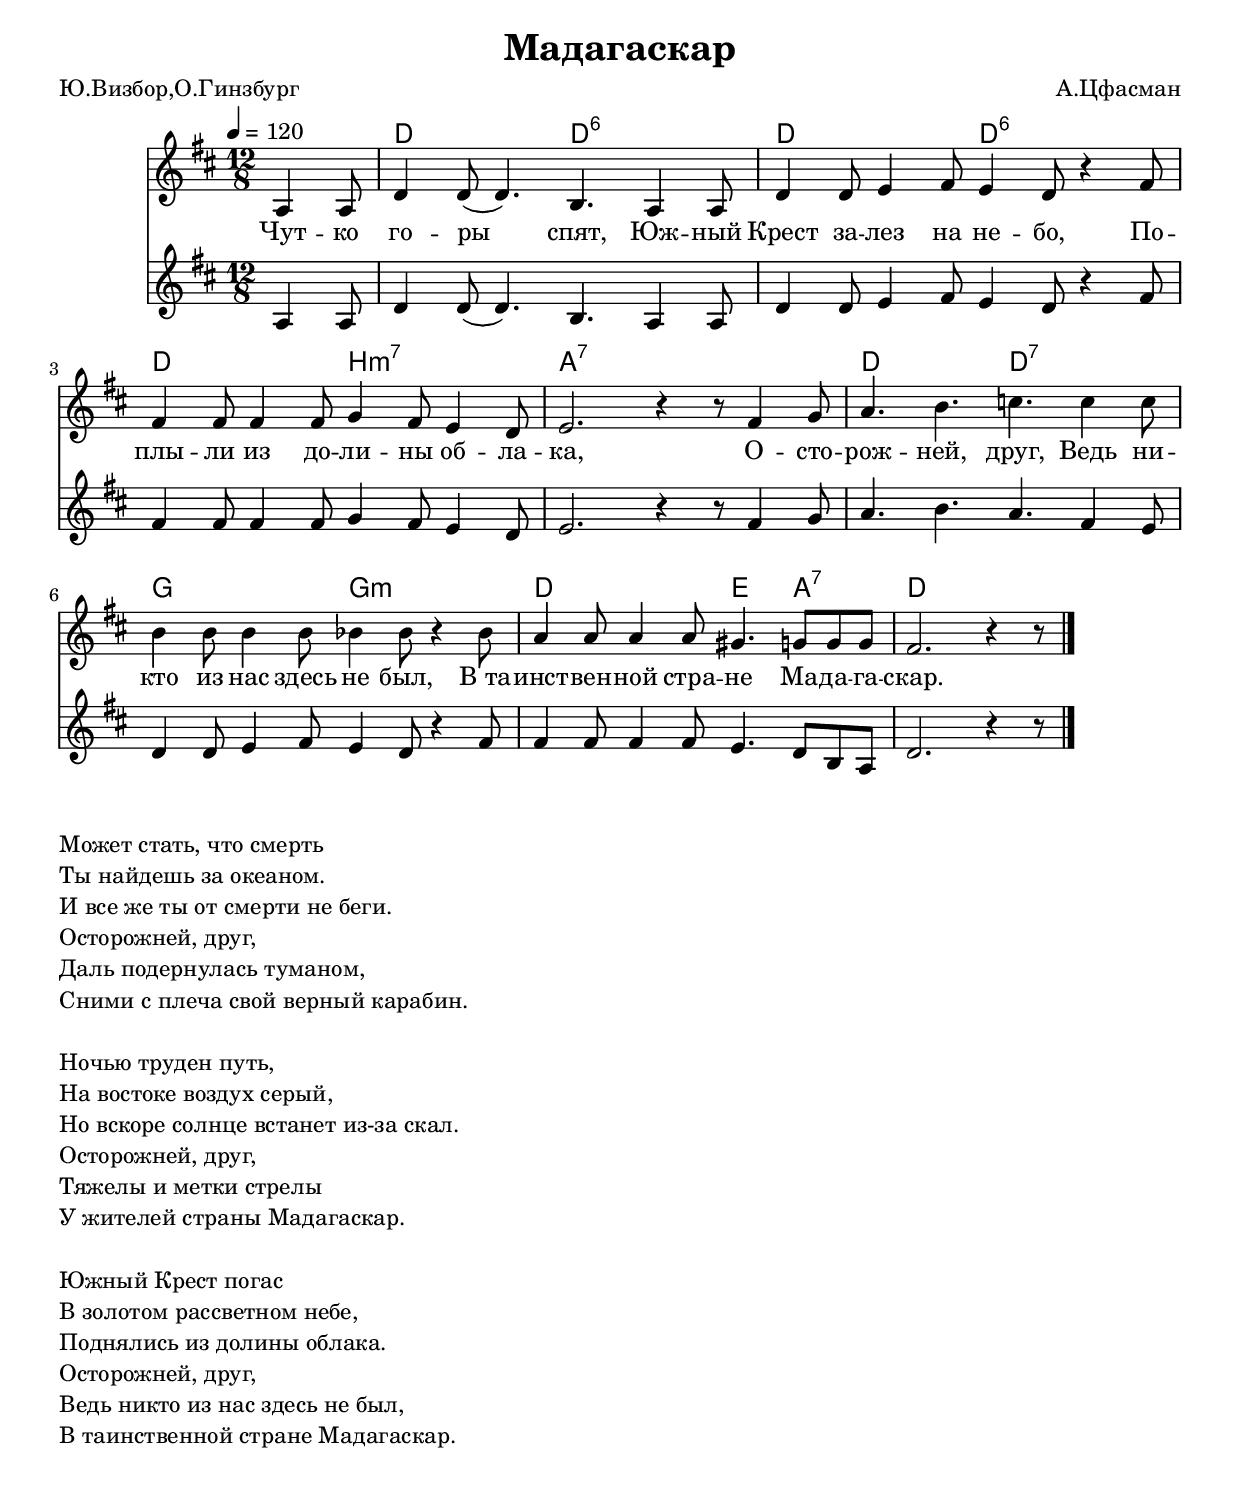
\header {
  title = "Мадагаскар"
  composer = "А.Цфасман"
  poet = "Ю.Визбор,О.Гинзбург"
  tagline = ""
}

%\version "2.10.33"

% European system (A B H C D E F G)
\include "deutsch.ly"

#(set! paper-alist (cons '("my size" . (cons (* 210 mm) (* 260 mm))) paper-alist)) % урезал высоту чтобы убрать пустое поле

\paper {
  #(set-paper-size "my size")
}

lnotesa = \relative c' {
  \time 12/8
  \key d \major
  \tempo 4 = 120
  \partial 4.
  a4 a8 d4 d8( d4.) h4. a4 a8 d4 d8 e4 fis8 e4 d8 r4
  fis8 fis4 fis8 fis4 fis8 g4 fis8 e4 d8 e2. r4 r8
  fis4 g8 a4. h4. c4. c4 c8 h4 h8 h4 h8 b4 b8 r4
  b8 a4 a8 a4 a8 gis4. g8 g8 g8 fis2. r4 r8

  \bar "|."
}

lnotesb = \relative c' {
  \time 12/8
  \key d \major
  \tempo 4 = 120
  \partial 4.
  a4 a8 d4 d8( d4.) h4. a4 a8 d4 d8 e4 fis8 e4 d8 r4
  fis8 fis4 fis8 fis4 fis8 g4 fis8 e4 d8 e2. r4 r8
  fis4 g8 a4. h4. a4. fis4 e8 d4 d8 e4 fis8 e4 d8 r4
  fis8 fis4 fis8 fis4 fis8 e4. d8 h8 a8 d2. r4 r8

  \bar "|."
}

ltext = \lyricmode {
  Чут -- ко го -- ры спят,
  Юж -- ный Крест за -- лез на не -- бо,
  По -- плы -- ли из до -- ли -- ны об -- ла -- ка,
  О -- сто -- рож -- ней, друг,
  Ведь ни -- кто из нас здесь не был,
  В_та -- инст -- вен -- ной стра -- не Ма -- да -- га -- скар.
}

\score {
  <<
    \chords { \germanChords s4. d2. d2.:6 d2. d2.:6 d2. h2.:m7 a1.:7 d2. d2.:7 g2. g2.:m d2. e4. a4.:7 d1. }

    \new Voice = "guit" \lnotesa
    \new Lyrics \lyricsto "guit" \ltext
    \new Voice = "guit" \lnotesb
  >>
  \midi{}
  \layout { }
}
\markup {
  \column {
    "Может стать, что смерть"
    "Ты найдешь за океаном."
    "И все же ты от смерти не беги."
    "Осторожней, друг,"
    "Даль подернулась туманом,"
    "Сними с плеча свой верный карабин."
    \vspace #1
    "Ночью труден путь,"
    "На востоке воздух серый,"
    "Но вскоре солнце встанет из-за скал."
    "Осторожней, друг,"
    "Тяжелы и метки стрелы"
    "У жителей страны Мадагаскар."
    \vspace #1
    "Южный Крест погас"
    "В золотом рассветном небе,"
    "Поднялись из долины облака."
    "Осторожней, друг,"
    "Ведь никто из нас здесь не был,"
    "В таинственной стране Мадагаскар."
  }
}

